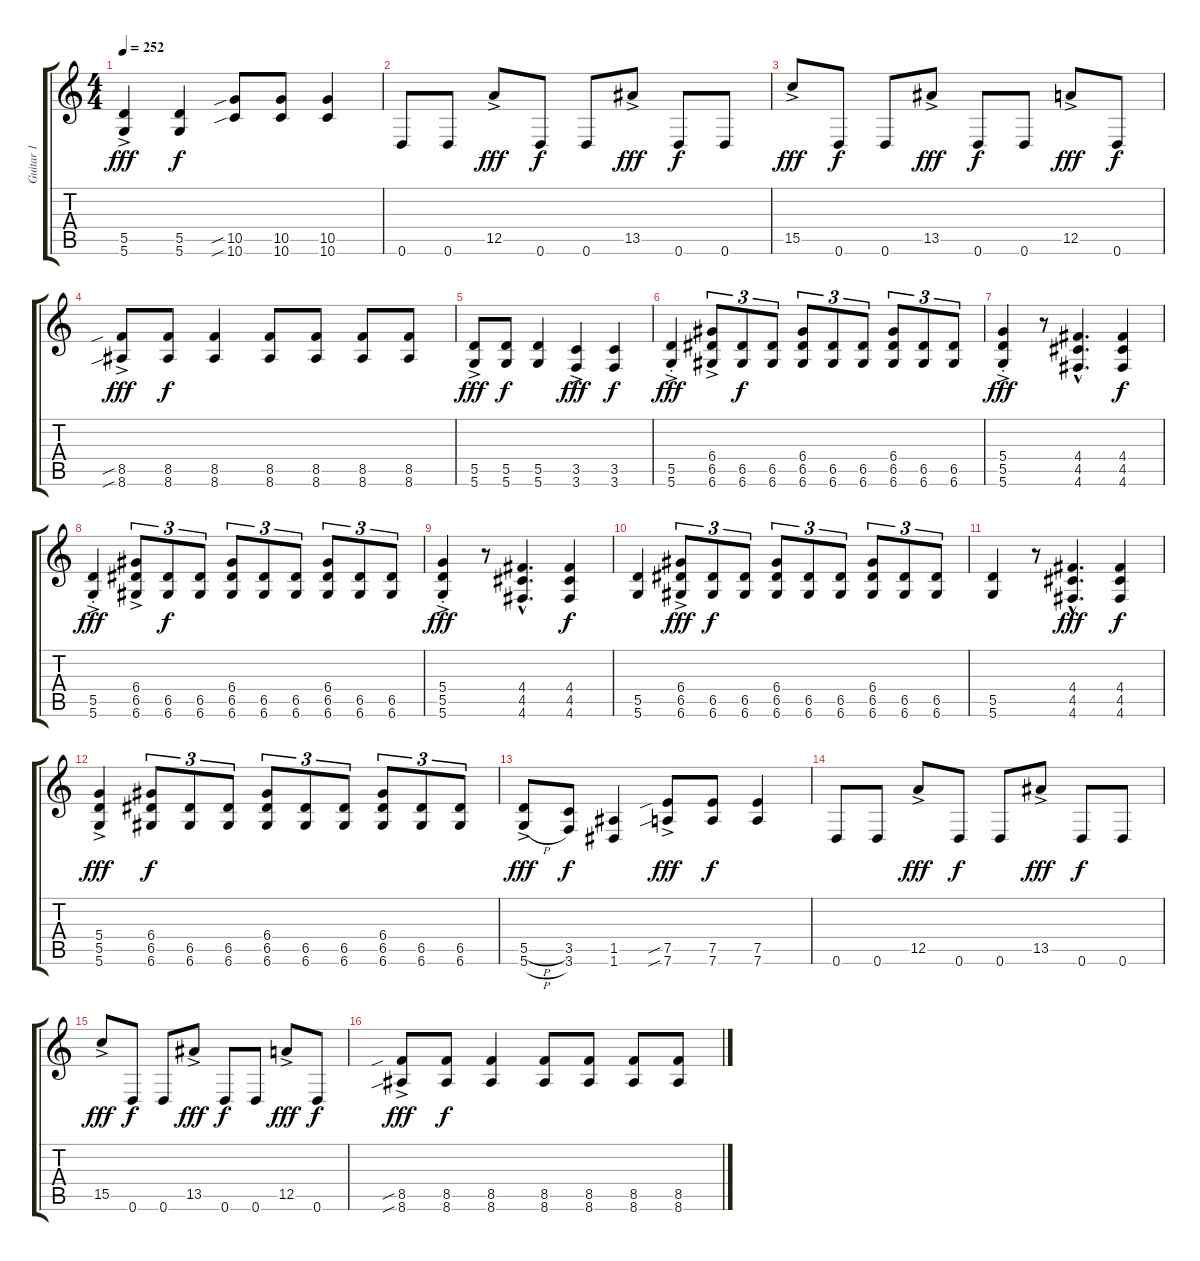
\track ("Guitar 1" "Guitar 1") {instrument distortionguitar}
\staff {score tabs}
\tuning (E4 B3 G3 D3 A2 D2) {hide}
\ts (4 4)
\tempo 252
\clef g2
\ks c
(5.5{ac} 5.6{ac}).4{dy fff} (5.5 5.6).4{dy f} (10.5{sib} 10.6{sib}).8 (10.5 10.6).8 (10.5 10.6).4 |
0.6.8 0.6.8 12.5{ac}.8{dy fff} 0.6.8{dy f} 0.6.8 13.5{ac}.8{dy fff} 0.6.8{dy f} 0.6.8 |
15.5{ac}.8{dy fff} 0.6.8{dy f} 0.6.8 13.5{ac}.8{dy fff} 0.6.8{dy f} 0.6.8 12.5{ac}.8{dy fff} 0.6.8{dy f} |
(8.5{sib ac} 8.6{sib ac}).8{dy fff} (8.5 8.6).8{dy f} (8.5 8.6).4 (8.5 8.6).8 (8.5 8.6).8 (8.5 8.6).8 (8.5 8.6).8 |
(5.5{ac} 5.6{ac}).8{dy fff} (5.5 5.6).8{dy f} (5.5 5.6).4 (3.5{ac} 3.6{ac}).4{dy fff} (3.5 3.6).4{dy f} |
(5.5{ac st} 5.6{ac st}).4{dy fff} (6.4{ac} 6.5{ac} 6.6{ac}).8{tu (3 2)} (6.5 6.6).8{tu (3 2) dy f} (6.5 6.6).8{tu (3 2)} (6.4 6.5 6.6).8{tu (3 2)} (6.5 6.6).8{tu (3 2)} (6.5 6.6).8{tu (3 2)} (6.4 6.5 6.6).8{tu (3 2)} (6.5 6.6).8{tu (3 2)} (6.5 6.6).8{tu (3 2)} |
(5.4{ac st} 5.5{ac st} 5.6{ac st}).4{dy fff} r.8 (4.4{hac} 4.5{hac} 4.6{hac}).4{d} (4.4 4.5 4.6).4{dy f} |
(5.5{ac st} 5.6{ac st}).4{dy fff} (6.4{ac} 6.5{ac} 6.6{ac}).8{tu (3 2)} (6.5 6.6).8{tu (3 2) dy f} (6.5 6.6).8{tu (3 2)} (6.4 6.5 6.6).8{tu (3 2)} (6.5 6.6).8{tu (3 2)} (6.5 6.6).8{tu (3 2)} (6.4 6.5 6.6).8{tu (3 2)} (6.5 6.6).8{tu (3 2)} (6.5 6.6).8{tu (3 2)} |
(5.4{ac st} 5.5{ac st} 5.6{ac st}).4{dy fff} r.8 (4.4{hac} 4.5{hac} 4.6{hac}).4{d} (4.4 4.5 4.6).4{dy f} |
(5.5 5.6).4 (6.4{ac} 6.5{ac} 6.6{ac}).8{tu (3 2) dy fff} (6.5 6.6).8{tu (3 2) dy f} (6.5 6.6).8{tu (3 2)} (6.4 6.5 6.6).8{tu (3 2)} (6.5 6.6).8{tu (3 2)} (6.5 6.6).8{tu (3 2)} (6.4 6.5 6.6).8{tu (3 2)} (6.5 6.6).8{tu (3 2)} (6.5 6.6).8{tu (3 2)} |
(5.5 5.6).4 r.8 (4.4{hac} 4.5{hac} 4.6{hac}).4{d dy fff} (4.4 4.5 4.6).4{dy f} |
(5.4{ac} 5.5{ac} 5.6{ac}).4{dy fff} (6.4 6.5 6.6).8{tu (3 2) dy f} (6.5 6.6).8{tu (3 2)} (6.5 6.6).8{tu (3 2)} (6.4 6.5 6.6).8{tu (3 2)} (6.5 6.6).8{tu (3 2)} (6.5 6.6).8{tu (3 2)} (6.4 6.5 6.6).8{tu (3 2)} (6.5 6.6).8{tu (3 2)} (6.5 6.6).8{tu (3 2)} |
(5.5{h ac} 5.6{h ac}).8{dy fff} (3.5 3.6).8{dy f} (1.5 1.6).4 (7.5{sib ac} 7.6{sib ac}).8{dy fff} (7.5 7.6).8{dy f} (7.5 7.6).4 |
0.6.8 0.6.8 12.5{ac}.8{dy fff} 0.6.8{dy f} 0.6.8 13.5{ac}.8{dy fff} 0.6.8{dy f} 0.6.8 |
15.5{ac}.8{dy fff} 0.6.8{dy f} 0.6.8 13.5{ac}.8{dy fff} 0.6.8{dy f} 0.6.8 12.5{ac}.8{dy fff} 0.6.8{dy f} |
(8.5{sib ac} 8.6{sib ac}).8{dy fff} (8.5 8.6).8{dy f} (8.5 8.6).4 (8.5 8.6).8 (8.5 8.6).8 (8.5 8.6).8 (8.5 8.6).8
